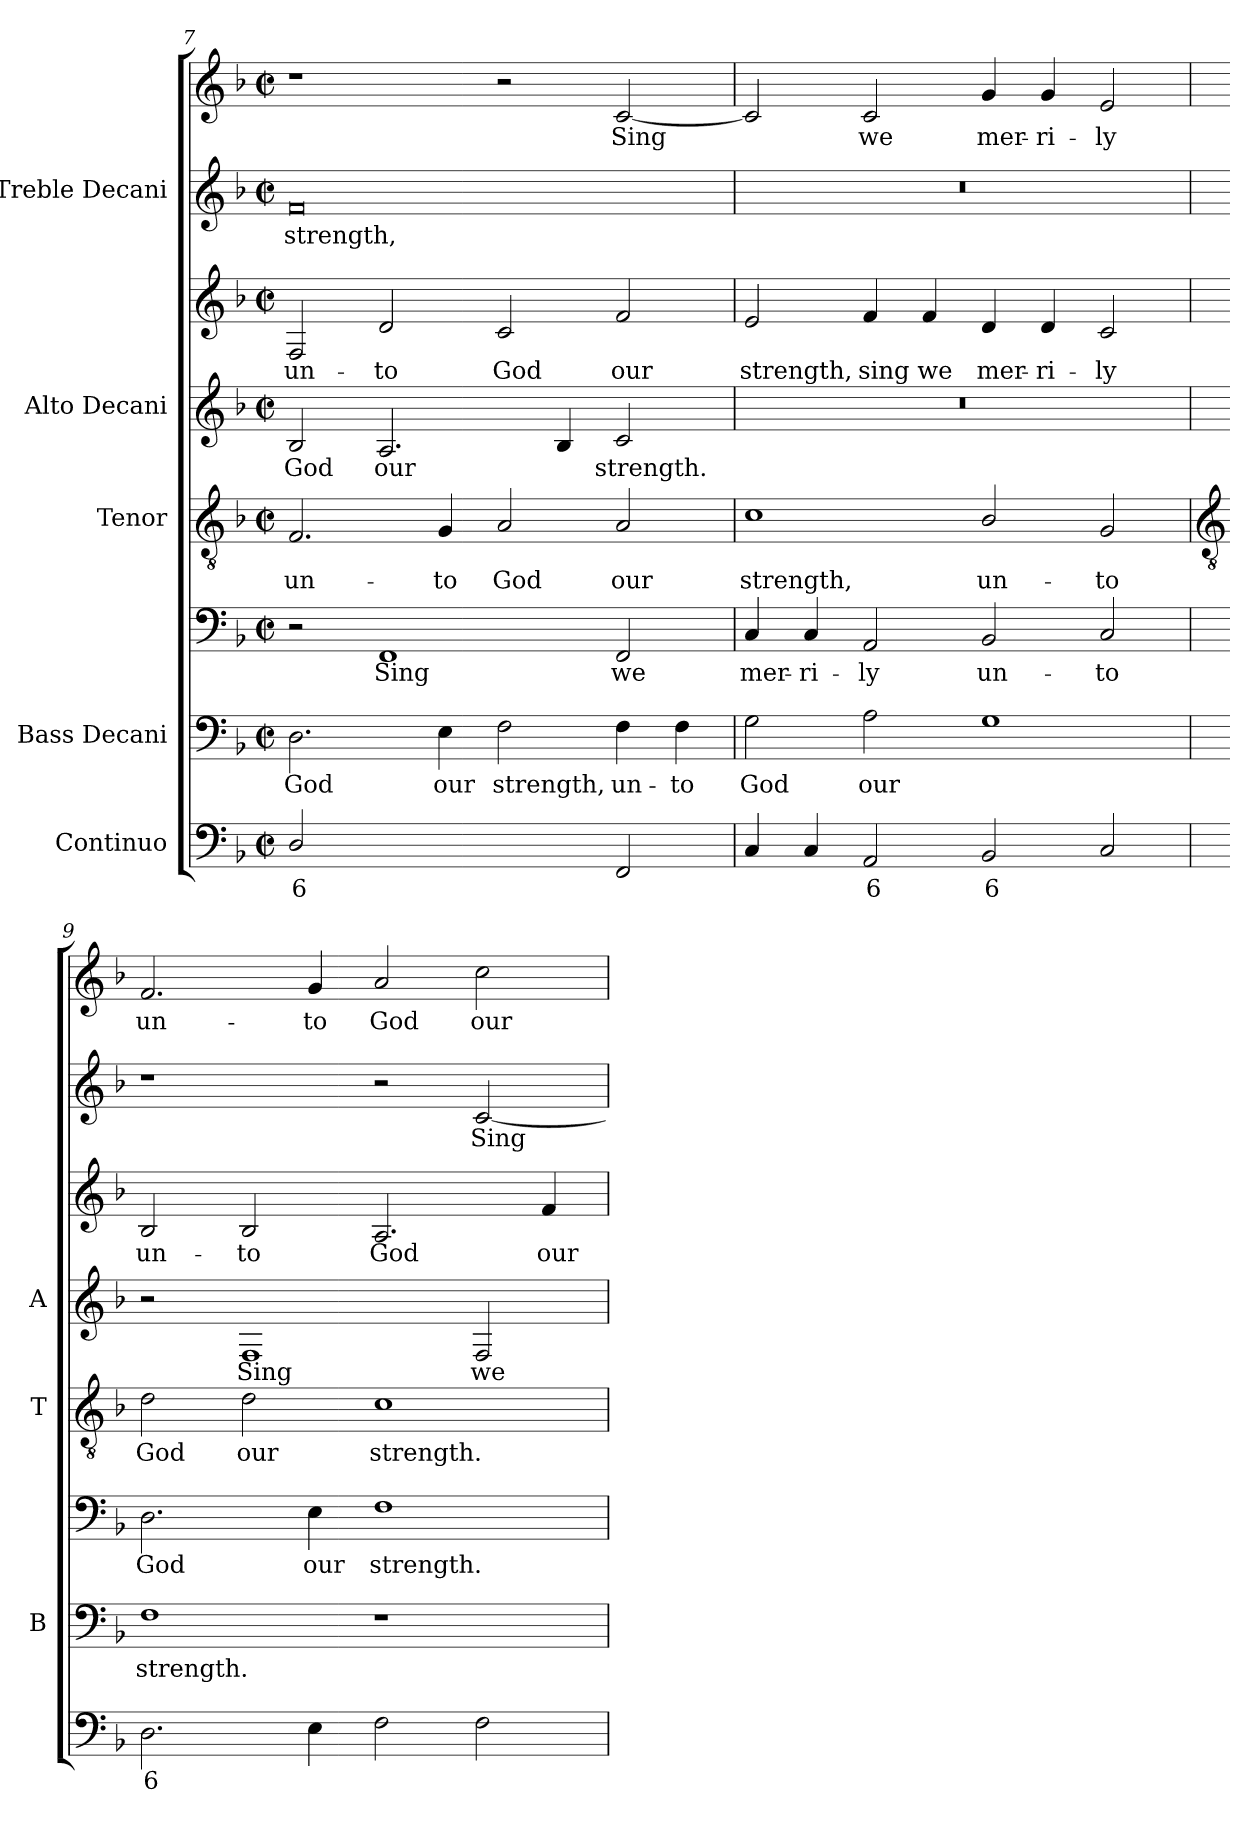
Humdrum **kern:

**kern	**text	**kern	**text	**kern	**text	**kern	**text	**kern	**text	**kern	**text	**kern	**text	**kern	**text
*part5	*part5	*part4	*part4	*part4	*part4	*part3	*part3	*part2	*part2	*part2	*part2	*part1	*part1	*part1	*part1
*staff8	*staff8	*staff7	*staff7	*staff6	*staff6	*staff5	*staff5	*staff4	*staff4	*staff3	*staff3	*staff2	*staff2	*staff1	*staff1
*I"Continuo	*	*I"Bass Decani	*	*	*	*I"Tenor	*	*I"Alto Decani	*	*	*	*I"Treble Decani	*	*	*
*	*	*I'B	*	*	*	*I'T	*	*I'A	*	*	*	*	*	*	*
*clefF4	*	*clefF4	*	*clefF4	*	*clefGv2	*	*clefG2	*	*clefG2	*	*clefG2	*	*clefG2	*
*k[b-]	*	*k[b-]	*	*k[b-]	*	*k[b-]	*	*k[b-]	*	*k[b-]	*	*k[b-]	*	*k[b-]	*
*F:	*	*F:	*	*F:	*	*F:	*	*F:	*	*F:	*	*F:	*	*F:	*
*M4/2	*	*M4/2	*	*M4/2	*	*M4/2	*	*M4/2	*	*M4/2	*	*M4/2	*	*M4/2	*
*met(c|)	*	*met(c|)	*	*met(c|)	*	*met(c|)	*	*met(c|)	*	*met(c|)	*	*met(c|)	*	*met(c|)	*
=7	=7	=7	=7	=7	=7	=7	=7	=7	=7	=7	=7	=7	=7	=7	=7
!	!LO:LY:b	!	!LO:LY:b	!	!	!	!LO:LY:b	!	!LO:LY:b	!	!LO:LY:b	!	!LO:LY:b	!	!
2D/	6	2.D	God	2r	.	2.F	un-	2B-	God	2F	un-	0f	strength,	1r	.
!	!LO:LY:b	!	!	!	!LO:LY:b	!	!	!	!LO:LY:b	!	!LO:LY:b	!	!	!	!
[2FFyy	6	.	.	1FF	Sing	.	.	2.A	our	2d	-to	.	.	.	.
!	!	!	!LO:LY:b	!	!	!	!LO:LY:b	!	!	!	!	!	!	!	!
.	.	4E	our	.	.	4G	-to	.	.	.	.	.	.	.	.
!	!LO:LY:b	!	!LO:LY:b	!	!	!	!LO:LY:b	!	!	!	!LO:LY:b	!	!	!	!
2FFyy]	5	2F	strength,	.	.	2A	God	.	.	2c	God	.	.	2r	.
.	.	.	.	.	.	.	.	4B-	.	.	.	.	.	.	.
!	!	!	!LO:LY:b	!	!LO:LY:b	!	!LO:LY:b	!	!LO:LY:b	!	!LO:LY:b	!	!	!	!LO:LY:b
2FF	.	4F	un-	2FF	we	2A	our	2c	strength.	2f	our	.	.	[2c	Sing
!	!	!	!LO:LY:b	!	!	!	!	!	!	!	!	!	!	!	!
.	.	4F	-to	.	.	.	.	.	.	.	.	.	.	.	.
=8	=8	=8	=8	=8	=8	=8	=8	=8	=8	=8	=8	=8	=8	=8	=8
!	!	!	!LO:LY:b	!	!LO:LY:b	!	!LO:LY:b	!	!	!	!LO:LY:b	!	!	!	!
4C	.	2G	God	4C	mer-	1c	strength,	0r	.	2e	strength,	0r	.	2c]	.
!	!	!	!	!	!LO:LY:b	!	!	!	!	!	!	!	!	!	!
4C	.	.	.	4C	-ri-	.	.	.	.	.	.	.	.	.	.
!	!LO:LY:b	!	!LO:LY:b	!	!LO:LY:b	!	!	!	!	!	!LO:LY:b	!	!	!	!LO:LY:b
2AA	6	2A	our	2AA	-ly	.	.	.	.	4f	sing	.	.	2c	we
!	!	!	!	!	!	!	!	!	!	!	!LO:LY:b	!	!	!	!
.	.	.	.	.	.	.	.	.	.	4f	we	.	.	.	.
!	!LO:LY:b	!	!	!	!LO:LY:b	!	!LO:LY:b	!	!	!	!LO:LY:b	!	!	!	!LO:LY:b
2BB-	6	1G	.	2BB-	un-	2B-/	un-	.	.	4d	mer-	.	.	4g	mer-
!	!	!	!	!	!	!	!	!	!	!	!LO:LY:b	!	!	!	!LO:LY:b
.	.	.	.	.	.	.	.	.	.	4d	-ri-	.	.	4g	-ri-
!	!	!	!	!	!LO:LY:b	!	!LO:LY:b	!	!	!	!LO:LY:b	!	!	!	!LO:LY:b
2C	.	.	.	2C	-to	2G	-to	.	.	2c	-ly	.	.	2e	-ly
!!LO:LB:g=z
=9	=9	=9	=9	=9	=9	=9	=9	=9	=9	=9	=9	=9	=9	=9	=9
*	*	*	*	*	*	*clefGv2	*	*	*	*	*	*	*	*	*
!	!LO:LY:b	!	!LO:LY:b	!	!LO:LY:b	!	!LO:LY:b	!	!	!	!LO:LY:b	!	!	!	!LO:LY:b
2.D	6	1F	strength.	2.D	God	2d	God	2r	.	2B-	un-	1r	.	2.f	un-
!	!	!	!	!	!	!	!LO:LY:b	!	!LO:LY:b	!	!LO:LY:b	!	!	!	!
.	.	.	.	.	.	2d	our	1F	Sing	2B-	-to	.	.	.	.
!	!	!	!	!	!LO:LY:b	!	!	!	!	!	!	!	!	!	!LO:LY:b
4E	.	.	.	4E	our	.	.	.	.	.	.	.	.	4g	-to
!	!	!	!	!	!LO:LY:b	!	!LO:LY:b	!	!	!	!LO:LY:b	!	!	!	!LO:LY:b
2F	.	1r	.	1F	strength.	1c	strength.	.	.	2.A	God	2r	.	2a	God
!	!	!	!	!	!	!	!	!	!LO:LY:b	!	!	!	!LO:LY:b	!	!LO:LY:b
2F	.	.	.	.	.	.	.	2F	we	.	.	[2c	Sing	2cc	our
!	!	!	!	!	!	!	!	!	!	!	!LO:LY:b	!	!	!	!
.	.	.	.	.	.	.	.	.	.	4f	our	.	.	.	.
=	=	=	=	=	=	=	=	=	=	=	=	=	=	=	=
*-	*-	*-	*-	*-	*-	*-	*-	*-	*-	*-	*-	*-	*-	*-	*-
